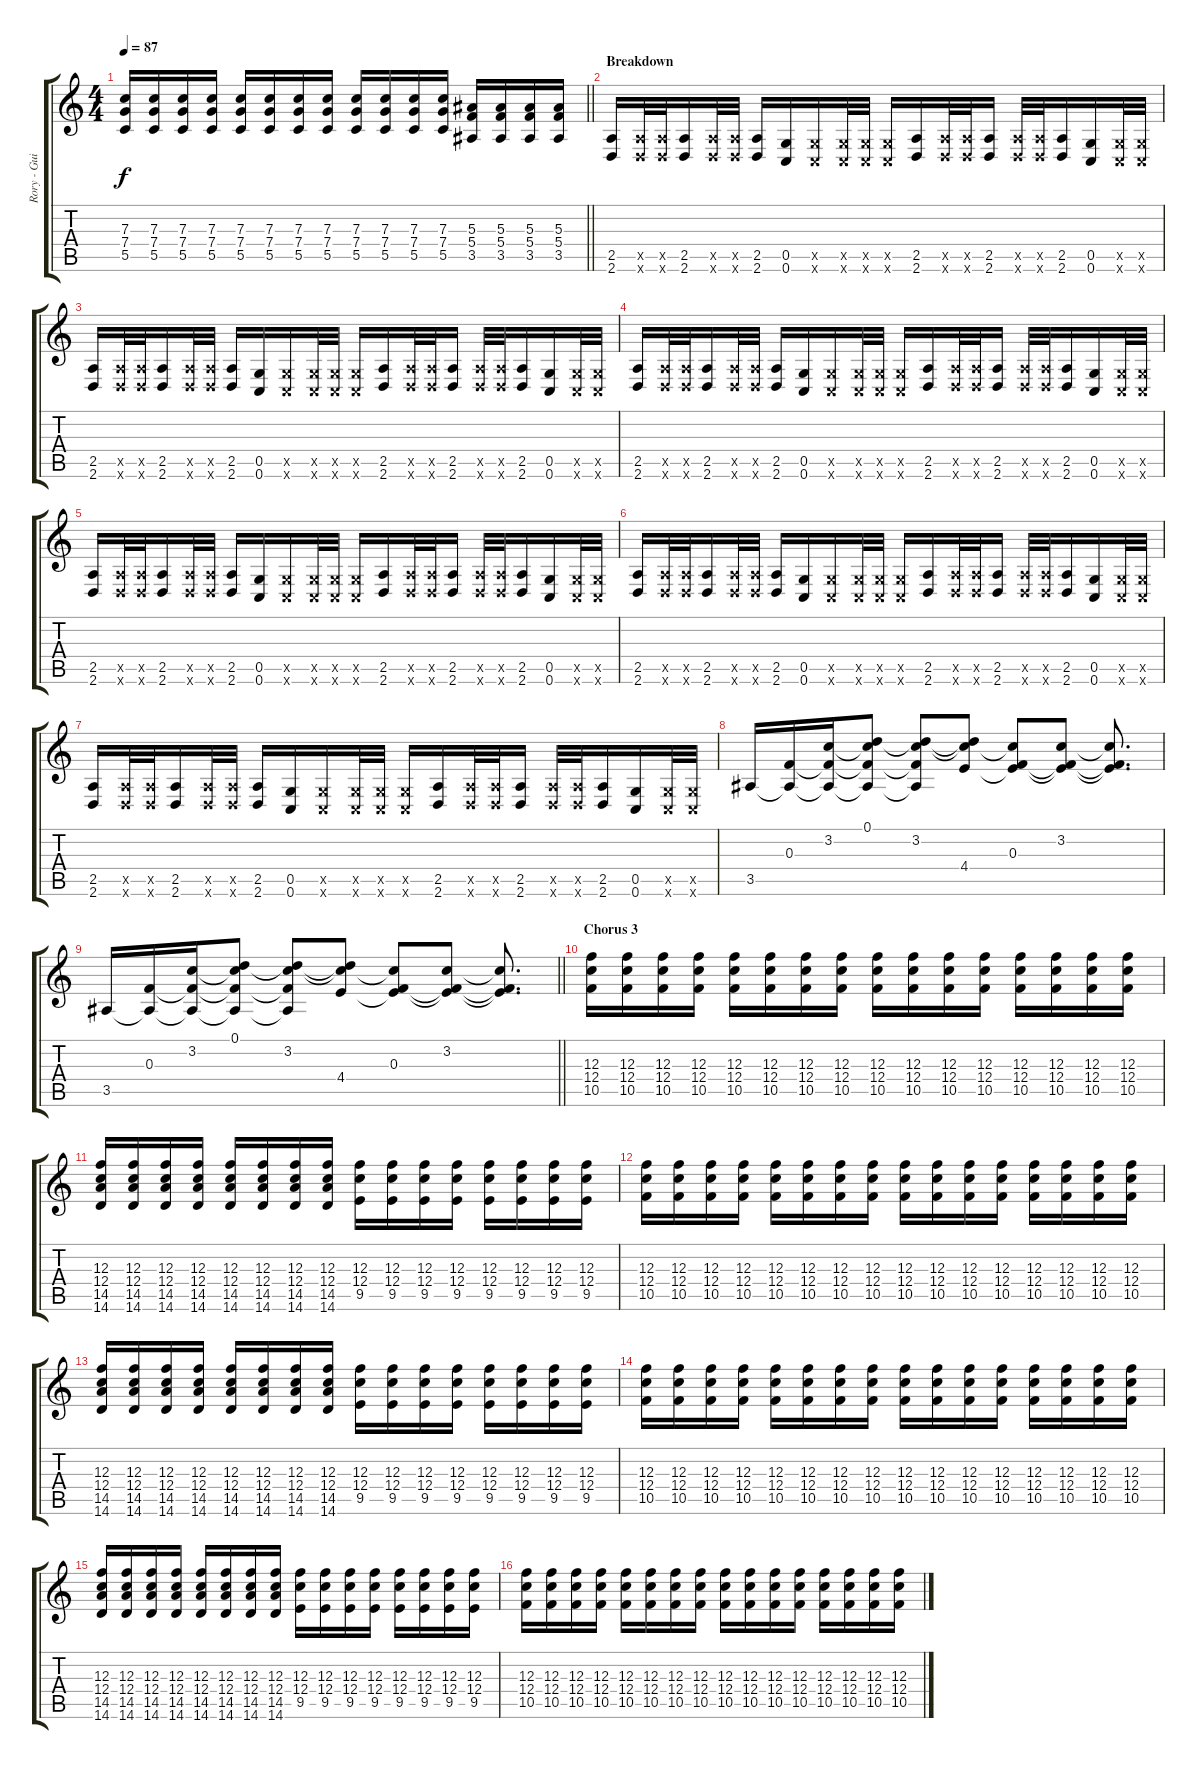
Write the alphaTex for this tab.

\track ("Rory - Guitar" "Rory - Gui") {instrument overdrivenguitar}
\staff {score tabs}
\tuning (D4 A3 F3 C3 G2 C2) {hide}
\ts (4 4)
\tempo 87
\clef g2
\barLineRight lightlight
\ks c
(7.3 7.4 5.5).16{dy f} (7.3 7.4 5.5).16 (7.3 7.4 5.5).16 (7.3 7.4 5.5).16 (7.3 7.4 5.5).16 (7.3 7.4 5.5).16 (7.3 7.4 5.5).16 (7.3 7.4 5.5).16 (7.3 7.4 5.5).16 (7.3 7.4 5.5).16 (7.3 7.4 5.5).16 (7.3 7.4 5.5).16 (5.3 5.4 3.5).16 (5.3 5.4 3.5).16 (5.3 5.4 3.5).16 (5.3 5.4 3.5).16 |
\section ("" "Breakdown")
(2.5 2.6).16{volume 14 instrument distortionguitar} (2.5{x} 2.6{x}).32 (2.5{x} 2.6{x}).32 (2.5 2.6).16 (2.5{x} 2.6{x}).32 (2.5{x} 2.6{x}).32 (2.5 2.6).16 (0.5 0.6).16 (0.5{x} 0.6{x}).16 (0.5{x} 0.6{x}).32 (0.5{x} 0.6{x}).32 (0.5{x} 0.6{x}).16 (2.5 2.6).16 (2.5{x} 2.6{x}).32 (2.5{x} 2.6{x}).32 (2.5 2.6).16 (2.5{x} 2.6{x}).32 (2.5{x} 2.6{x}).32 (2.5 2.6).16 (0.5 0.6).16 (0.5{x} 0.6{x}).32 (0.5{x} 0.6{x}).32 |
(2.5 2.6).16 (2.5{x} 2.6{x}).32 (2.5{x} 2.6{x}).32 (2.5 2.6).16 (2.5{x} 2.6{x}).32 (2.5{x} 2.6{x}).32 (2.5 2.6).16 (0.5 0.6).16 (0.5{x} 0.6{x}).16 (0.5{x} 0.6{x}).32 (0.5{x} 0.6{x}).32 (0.5{x} 0.6{x}).16 (2.5 2.6).16 (2.5{x} 2.6{x}).32 (2.5{x} 2.6{x}).32 (2.5 2.6).16 (2.5{x} 2.6{x}).32 (2.5{x} 2.6{x}).32 (2.5 2.6).16 (0.5 0.6).16 (0.5{x} 0.6{x}).32 (0.5{x} 0.6{x}).32 |
(2.5 2.6).16 (2.5{x} 2.6{x}).32 (2.5{x} 2.6{x}).32 (2.5 2.6).16 (2.5{x} 2.6{x}).32 (2.5{x} 2.6{x}).32 (2.5 2.6).16 (0.5 0.6).16 (0.5{x} 0.6{x}).16 (0.5{x} 0.6{x}).32 (0.5{x} 0.6{x}).32 (0.5{x} 0.6{x}).16 (2.5 2.6).16 (2.5{x} 2.6{x}).32 (2.5{x} 2.6{x}).32 (2.5 2.6).16 (2.5{x} 2.6{x}).32 (2.5{x} 2.6{x}).32 (2.5 2.6).16 (0.5 0.6).16 (0.5{x} 0.6{x}).32 (0.5{x} 0.6{x}).32 |
(2.5 2.6).16 (2.5{x} 2.6{x}).32 (2.5{x} 2.6{x}).32 (2.5 2.6).16 (2.5{x} 2.6{x}).32 (2.5{x} 2.6{x}).32 (2.5 2.6).16 (0.5 0.6).16 (0.5{x} 0.6{x}).16 (0.5{x} 0.6{x}).32 (0.5{x} 0.6{x}).32 (0.5{x} 0.6{x}).16 (2.5 2.6).16 (2.5{x} 2.6{x}).32 (2.5{x} 2.6{x}).32 (2.5 2.6).16 (2.5{x} 2.6{x}).32 (2.5{x} 2.6{x}).32 (2.5 2.6).16 (0.5 0.6).16 (0.5{x} 0.6{x}).32 (0.5{x} 0.6{x}).32 |
(2.5 2.6).16 (2.5{x} 2.6{x}).32 (2.5{x} 2.6{x}).32 (2.5 2.6).16 (2.5{x} 2.6{x}).32 (2.5{x} 2.6{x}).32 (2.5 2.6).16 (0.5 0.6).16 (0.5{x} 0.6{x}).16 (0.5{x} 0.6{x}).32 (0.5{x} 0.6{x}).32 (0.5{x} 0.6{x}).16 (2.5 2.6).16 (2.5{x} 2.6{x}).32 (2.5{x} 2.6{x}).32 (2.5 2.6).16 (2.5{x} 2.6{x}).32 (2.5{x} 2.6{x}).32 (2.5 2.6).16 (0.5 0.6).16 (0.5{x} 0.6{x}).32 (0.5{x} 0.6{x}).32 |
(2.5 2.6).16 (2.5{x} 2.6{x}).32 (2.5{x} 2.6{x}).32 (2.5 2.6).16 (2.5{x} 2.6{x}).32 (2.5{x} 2.6{x}).32 (2.5 2.6).16 (0.5 0.6).16 (0.5{x} 0.6{x}).16 (0.5{x} 0.6{x}).32 (0.5{x} 0.6{x}).32 (0.5{x} 0.6{x}).16 (2.5 2.6).16 (2.5{x} 2.6{x}).32 (2.5{x} 2.6{x}).32 (2.5 2.6).16 (2.5{x} 2.6{x}).32 (2.5{x} 2.6{x}).32 (2.5 2.6).16 (0.5 0.6).16 (0.5{x} 0.6{x}).32 (0.5{x} 0.6{x}).32 |
3.5.16{volume 11 instrument overdrivenguitar} (0.3 3.5{t}).16 (3.2 0.3{t} 3.5{t}).16 (0.1 3.2{t} 0.3{t} 3.5{t}).8 (0.1{t} 3.2 0.3{t} 3.5{t}).8 (0.1{t} 3.2{t} 4.4).8 (3.2{t} 0.3 4.4{t}).8 (3.2 0.3{t} 4.4{t}).8 (3.2{t} 0.3{t} 4.4{t}).8{d} |
\barLineRight lightlight
3.5.16 (0.3 3.5{t}).16 (3.2 0.3{t} 3.5{t}).16 (0.1 3.2{t} 0.3{t} 3.5{t}).8 (0.1{t} 3.2 0.3{t} 3.5{t}).8 (0.1{t} 3.2{t} 4.4).8 (3.2{t} 0.3 4.4{t}).8 (3.2 0.3{t} 4.4{t}).8 (3.2{t} 0.3{t} 4.4{t}).8{d} |
\section ("" "Chorus 3")
(12.3 12.4 10.5).16 (12.3 12.4 10.5).16 (12.3 12.4 10.5).16 (12.3 12.4 10.5).16 (12.3 12.4 10.5).16 (12.3 12.4 10.5).16 (12.3 12.4 10.5).16 (12.3 12.4 10.5).16 (12.3 12.4 10.5).16 (12.3 12.4 10.5).16 (12.3 12.4 10.5).16 (12.3 12.4 10.5).16 (12.3 12.4 10.5).16 (12.3 12.4 10.5).16 (12.3 12.4 10.5).16 (12.3 12.4 10.5).16 |
(12.3 12.4 14.5 14.6).16 (12.3 12.4 14.5 14.6).16 (12.3 12.4 14.5 14.6).16 (12.3 12.4 14.5 14.6).16 (12.3 12.4 14.5 14.6).16 (12.3 12.4 14.5 14.6).16 (12.3 12.4 14.5 14.6).16 (12.3 12.4 14.5 14.6).16 (12.3 12.4 9.5).16 (12.3 12.4 9.5).16 (12.3 12.4 9.5).16 (12.3 12.4 9.5).16 (12.3 12.4 9.5).16 (12.3 12.4 9.5).16 (12.3 12.4 9.5).16 (12.3 12.4 9.5).16 |
(12.3 12.4 10.5).16 (12.3 12.4 10.5).16 (12.3 12.4 10.5).16 (12.3 12.4 10.5).16 (12.3 12.4 10.5).16 (12.3 12.4 10.5).16 (12.3 12.4 10.5).16 (12.3 12.4 10.5).16 (12.3 12.4 10.5).16 (12.3 12.4 10.5).16 (12.3 12.4 10.5).16 (12.3 12.4 10.5).16 (12.3 12.4 10.5).16 (12.3 12.4 10.5).16 (12.3 12.4 10.5).16 (12.3 12.4 10.5).16 |
(12.3 12.4 14.5 14.6).16 (12.3 12.4 14.5 14.6).16 (12.3 12.4 14.5 14.6).16 (12.3 12.4 14.5 14.6).16 (12.3 12.4 14.5 14.6).16 (12.3 12.4 14.5 14.6).16 (12.3 12.4 14.5 14.6).16 (12.3 12.4 14.5 14.6).16 (12.3 12.4 9.5).16 (12.3 12.4 9.5).16 (12.3 12.4 9.5).16 (12.3 12.4 9.5).16 (12.3 12.4 9.5).16 (12.3 12.4 9.5).16 (12.3 12.4 9.5).16 (12.3 12.4 9.5).16 |
(12.3 12.4 10.5).16 (12.3 12.4 10.5).16 (12.3 12.4 10.5).16 (12.3 12.4 10.5).16 (12.3 12.4 10.5).16 (12.3 12.4 10.5).16 (12.3 12.4 10.5).16 (12.3 12.4 10.5).16 (12.3 12.4 10.5).16 (12.3 12.4 10.5).16 (12.3 12.4 10.5).16 (12.3 12.4 10.5).16 (12.3 12.4 10.5).16 (12.3 12.4 10.5).16 (12.3 12.4 10.5).16 (12.3 12.4 10.5).16 |
(12.3 12.4 14.5 14.6).16 (12.3 12.4 14.5 14.6).16 (12.3 12.4 14.5 14.6).16 (12.3 12.4 14.5 14.6).16 (12.3 12.4 14.5 14.6).16 (12.3 12.4 14.5 14.6).16 (12.3 12.4 14.5 14.6).16 (12.3 12.4 14.5 14.6).16 (12.3 12.4 9.5).16 (12.3 12.4 9.5).16 (12.3 12.4 9.5).16 (12.3 12.4 9.5).16 (12.3 12.4 9.5).16 (12.3 12.4 9.5).16 (12.3 12.4 9.5).16 (12.3 12.4 9.5).16 |
(12.3 12.4 10.5).16 (12.3 12.4 10.5).16 (12.3 12.4 10.5).16 (12.3 12.4 10.5).16 (12.3 12.4 10.5).16 (12.3 12.4 10.5).16 (12.3 12.4 10.5).16 (12.3 12.4 10.5).16 (12.3 12.4 10.5).16 (12.3 12.4 10.5).16 (12.3 12.4 10.5).16 (12.3 12.4 10.5).16 (12.3 12.4 10.5).16 (12.3 12.4 10.5).16 (12.3 12.4 10.5).16 (12.3 12.4 10.5).16
